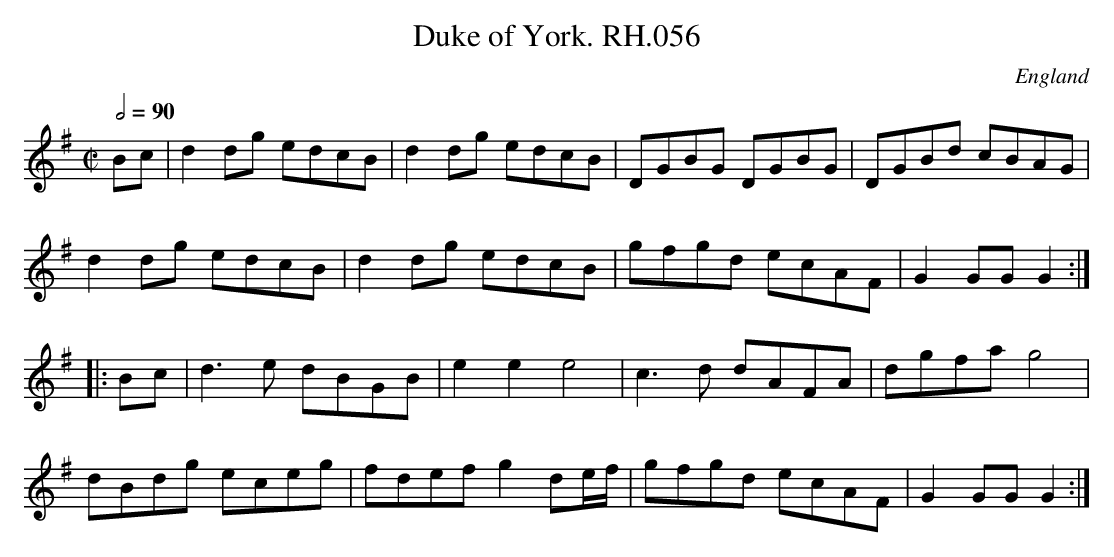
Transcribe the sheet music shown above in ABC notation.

X:1
T:Duke of York. RH.056
O:England
M:C|
L:1/8
Q:1/2=90
K:G
Bc|d2dg edcB|d2dg edcB|DGBG DGBG|DGBd cBAG|
d2dg edcB|d2dg edcB|gfgd ecAF|G2GG G2:|
|:Bc|d3e dBGB|e2e2 e4|c3d dAFA|dgfa g4|
dBdg eceg|fdef g2de/f/|gfgd ecAF|G2GG G2:|
